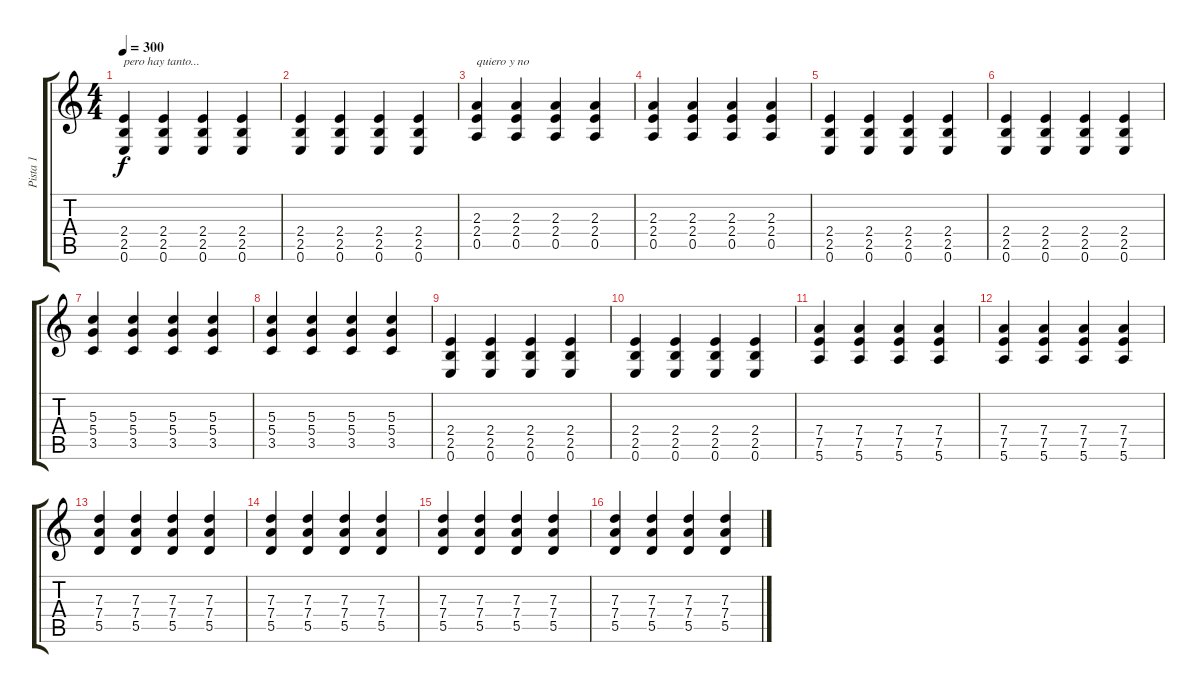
\track ("Pista 1" "Pista 1") {instrument distortionguitar}
\staff {score tabs}
\tuning (E4 B3 G3 D3 A2 E2) {hide}
\ts (4 4)
\tempo 300
\clef g2
\ks c
(2.4 2.5 0.6).4{txt "pero hay tanto..." dy f} (2.4 2.5 0.6).4 (2.4 2.5 0.6).4 (2.4 2.5 0.6).4 |
(2.4 2.5 0.6).4 (2.4 2.5 0.6).4 (2.4 2.5 0.6).4 (2.4 2.5 0.6).4 |
(2.3 2.4 0.5).4{txt "quiero y no"} (2.3 2.4 0.5).4 (2.3 2.4 0.5).4 (2.3 2.4 0.5).4 |
(2.3 2.4 0.5).4 (2.3 2.4 0.5).4 (2.3 2.4 0.5).4 (2.3 2.4 0.5).4 |
(2.4 2.5 0.6).4 (2.4 2.5 0.6).4 (2.4 2.5 0.6).4 (2.4 2.5 0.6).4 |
(2.4 2.5 0.6).4 (2.4 2.5 0.6).4 (2.4 2.5 0.6).4 (2.4 2.5 0.6).4 |
(5.3 5.4 3.5).4 (5.3 5.4 3.5).4 (5.3 5.4 3.5).4 (5.3 5.4 3.5).4 |
(5.3 5.4 3.5).4 (5.3 5.4 3.5).4 (5.3 5.4 3.5).4 (5.3 5.4 3.5).4 |
(2.4 2.5 0.6).4 (2.4 2.5 0.6).4 (2.4 2.5 0.6).4 (2.4 2.5 0.6).4 |
(2.4 2.5 0.6).4 (2.4 2.5 0.6).4 (2.4 2.5 0.6).4 (2.4 2.5 0.6).4 |
(7.4 7.5 5.6).4 (7.4 7.5 5.6).4 (7.4 7.5 5.6).4 (7.4 7.5 5.6).4 |
(7.4 7.5 5.6).4 (7.4 7.5 5.6).4 (7.4 7.5 5.6).4 (7.4 7.5 5.6).4 |
(7.3 7.4 5.5).4 (7.3 7.4 5.5).4 (7.3 7.4 5.5).4 (7.3 7.4 5.5).4 |
(7.3 7.4 5.5).4 (7.3 7.4 5.5).4 (7.3 7.4 5.5).4 (7.3 7.4 5.5).4 |
(7.3 7.4 5.5).4 (7.3 7.4 5.5).4 (7.3 7.4 5.5).4 (7.3 7.4 5.5).4 |
(7.3 7.4 5.5).4 (7.3 7.4 5.5).4 (7.3 7.4 5.5).4 (7.3 7.4 5.5).4
